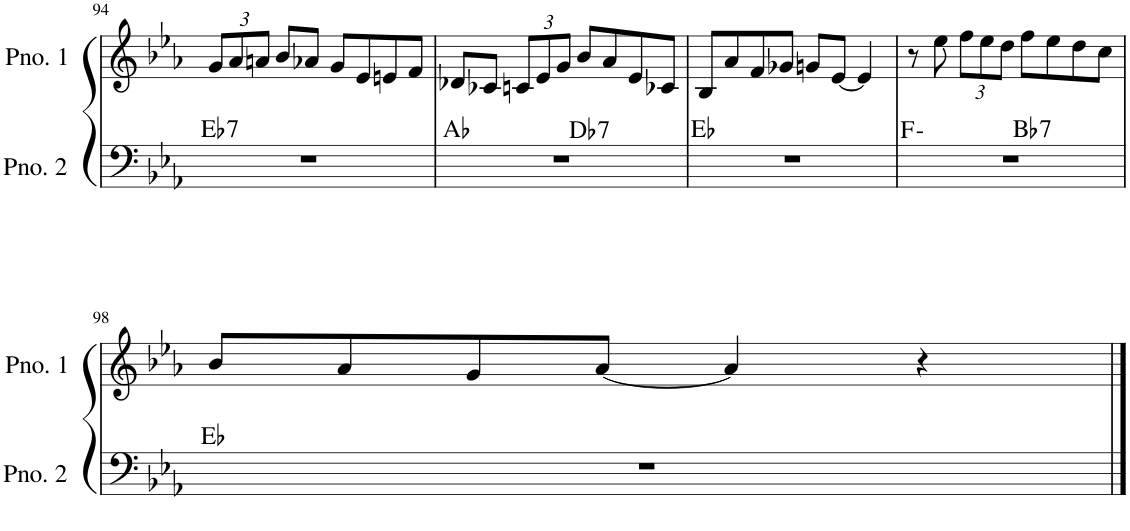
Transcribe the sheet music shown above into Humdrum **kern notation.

**kern	**harte	**kern
*part2	*part2	*part1
*staff2	*	*staff1
*I"ピアノ 2	*	*I"ピアノ 1
!!LO:PB:g=z
*clefF4	*	*clefG2
*k[b-e-a-]	*	*k[b-e-a-]
*M4/4	*	*M4/4
*	*	*Xbrackettup
=94	=94	=94
!	!LO:H:kt=7	!
1r	Eb:7	12g/L
.	.	12a-/
.	.	12an/J
.	.	8b-/L
.	.	8a-X/J
.	.	8g/L
.	.	8e-/
.	.	8en/
.	.	8f/J
=95	=95	=95
*^	*	*
1r	2ryy	Ab:maj	8d-X/L
.	.	.	8c-X/J
.	.	.	12cn/L
.	.	.	12e-/
.	.	.	12g/J
!	!	!LO:H:kt=7	!
.	2ryy	Db:7	8b-/L
.	.	.	8a-/
.	.	.	8e-/
.	.	.	8c-X/J
*v	*v	*	*
=96	=96	=96
1r	Eb:maj	8B-/L
.	.	8a-/
.	.	8f/
.	.	8g-X/J
.	.	8gn/L
.	.	[8e-/J
.	.	4e-/]
=97	=97	=97
*^	*	*
1r	2ryy	F:min	8r
.	.	.	8ee-\
.	.	.	12ff\L
.	.	.	12ee-\
.	.	.	12dd\J
!	!	!LO:H:kt=7	!
.	2ryy	Bb:7	8ff\L
.	.	.	8ee-\
.	.	.	8dd\
.	.	.	8cc\J
*v	*v	*	*
!!LO:LB:g=z
=98	=98	=98
1r	Eb:maj	8b-/L
.	.	8a-/
.	.	8g/
.	.	[8a-/J
.	.	4a-/]
.	.	4r
==	==	==
*-	*-	*-
